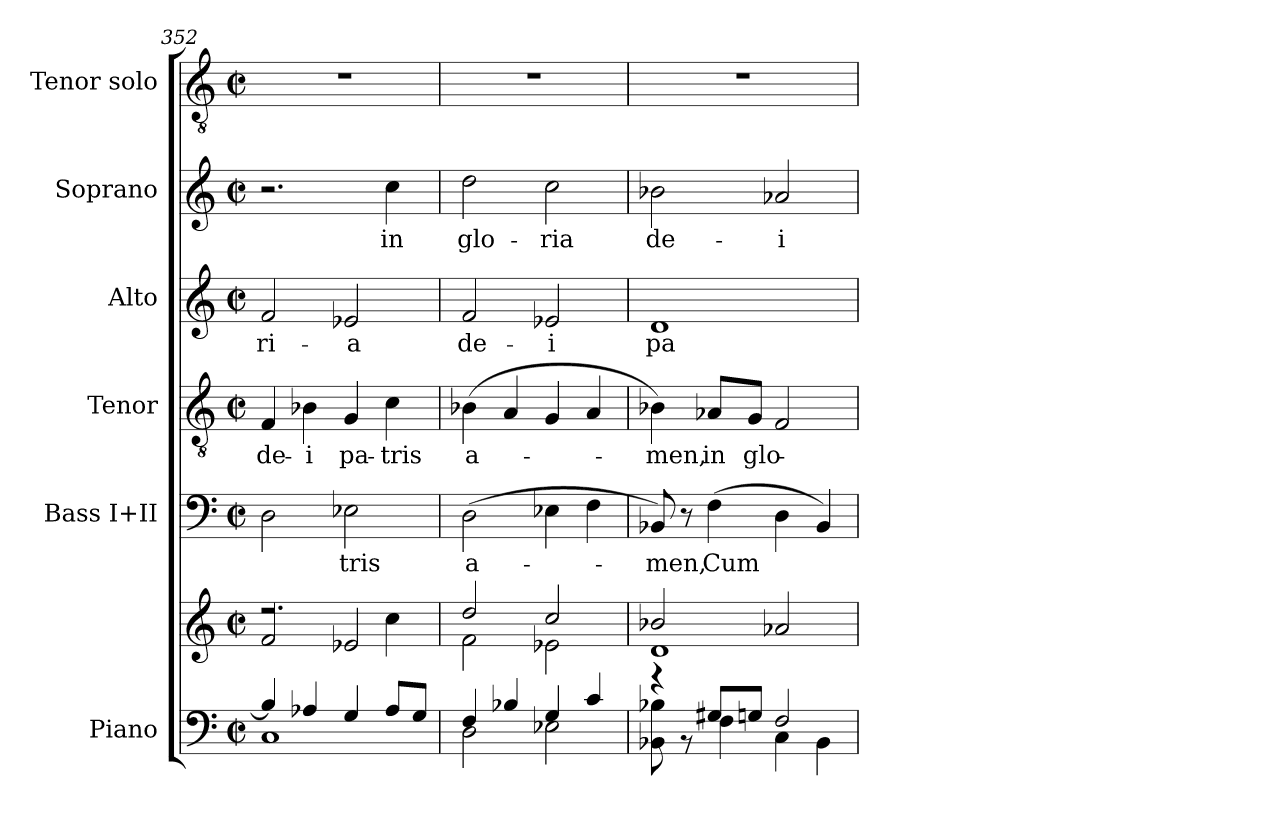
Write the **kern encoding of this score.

**kern	**kern	**kern	**text	**kern	**text	**kern	**text	**kern	**text	**kern
*part6	*part6	*part5	*part5	*part4	*part4	*part3	*part3	*part2	*part2	*part1
*staff7	*staff6	*staff5	*staff5	*staff4	*staff4	*staff3	*staff3	*staff2	*staff2	*staff1
*I"Piano	*	*I"Bass I+II	*	*I"Tenor	*	*I"Alto	*	*I"Soprano	*	*I"Tenor solo
*I'Pno.	*	*I'B.I+II	*	*I'T.	*	*I'A.	*	*I'S.	*	*I'T.s
*clefF4	*clefG2	*clefF4	*	*clefGv2	*	*clefG2	*	*clefG2	*	*clefGv2
*k[]	*k[]	*k[]	*	*k[]	*	*k[]	*	*k[]	*	*k[]
*M2/2	*M2/2	*M2/2	*	*M2/2	*	*M2/2	*	*M2/2	*	*M2/2
*met(c|)	*met(c|)	*met(c|)	*	*met(c|)	*	*met(c|)	*	*met(c|)	*	*met(c|)
=352	=352	=352	=352	=352	=352	=352	=352	=352	=352	=352
*^	*^	*	*	*	*	*	*	*	*	*
1C	4B-/]	2.r	2f/	2D\	.	4F/	de-	2f/	-ri-	2.r	.	1r
.	4A-X/	.	.	.	.	4B-X\	-i	.	.	.	.	.
.	4G/	.	2e-X/	2E-X\	-tris	4G/	pa-	2e-X/	-a	.	.	.
.	8A-/L	4cc\	.	.	.	4c\	-tris	.	.	4cc\	in	.
.	8G/J	.	.	.	.	.	.	.	.	.	.	.
=353	=353	=353	=353	=353	=353	=353	=353	=353	=353	=353	=353	=353
2D\	4F/	2dd/	2f\	(2D\	a-	(4B-X\	a-	2f/	de-	2dd\	glo-	1r
.	4B-X/	.	.	.	.	4A/	.	.	.	.	.	.
2E-X\	4G/	2cc/	2e-X\	4E-X\	.	4G/	.	2e-X/	-i	2cc\	-ria	.
.	4c/	.	.	4F\	.	4A/	.	.	.	.	.	.
=354	=354	=354	=354	=354	=354	=354	=354	=354	=354	=354	=354	=354
4r	8BB-X\ 8B-X\	2b-X/	1d	8BB-X/)	-men,	4B-X\)	men,	1d	pa-	2b-X\	de-	1r
.	8r	.	.	8r	.	.	.	.	.	.	.	.
8G#X/L	4F\	.	.	(4F\	Cum	8A-X/L	in	.	.	.	.	.
8Gn/J	.	.	.	.	.	8G/J	glo-	.	.	.	.	.
2F/	4C\	2a-X/	.	4D\	.	2F/	.	.	.	2a-X/	-i	.
.	4BB-\	.	.	4BB-/)	.	.	.	.	.	.	.	.
*v	*v	*	*	*	*	*	*	*	*	*	*	*
*	*v	*v	*	*	*	*	*	*	*	*	*
=	=	=	=	=	=	=	=	=	=	=
*-	*-	*-	*-	*-	*-	*-	*-	*-	*-	*-
